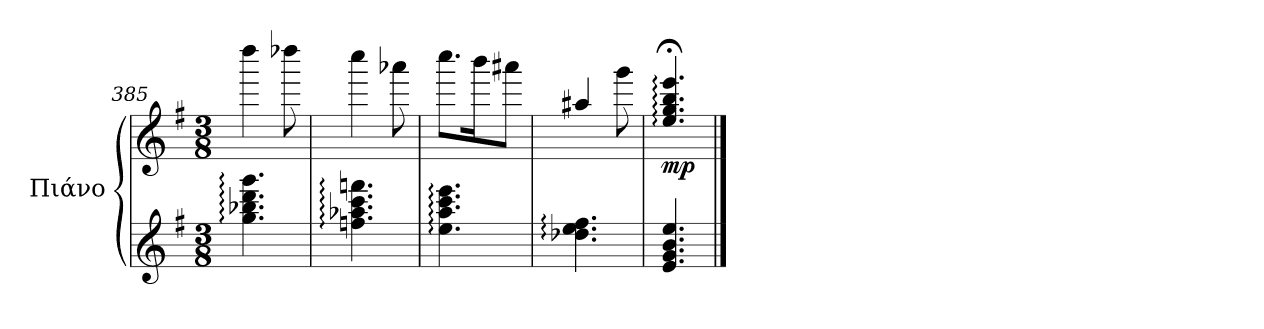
**kern	**kern	**dynam
*part1	*part1	*part1
*staff2	*staff1	*staff1/2
*I"Πιάνο	*	*
*clefG2	*clefG2	*
*k[f#]	*k[f#]	*
*M3/8	*M3/8	*
=385	=385	=385
4.gg\: 4.bb-X\: 4.ddd\: 4.ggg\:	4dddd\	.
.	8dddd-X\	.
=386	=386	=386
4.ffn\: 4.aa-X\: 4.ccc\: 4.fffn\:	4cccc\	.
.	8aaa-X\	.
=387	=387	=387
*	*MM87	*
4.ee\: 4.aa\: 4.ccc\: 4.eee\:	8.cccc\L	.
.	16bbb\K	.
.	8aaa#X\J	.
=388	=388	=388
*	*MM78	*
4.dd-X\: 4.ee\: 4.ff#\:	4aa#X/	.
.	8ggg\	.
=389	=389	=389
*	*MM33	*
!	!	!LO:DY:b
4.e/ 4.g/ 4.b/ 4.ee/	4.ee/;<: 4.gg/;<: 4.bb/;<: 4.eee/;<:	mp
==	==	==
*-	*-	*-
